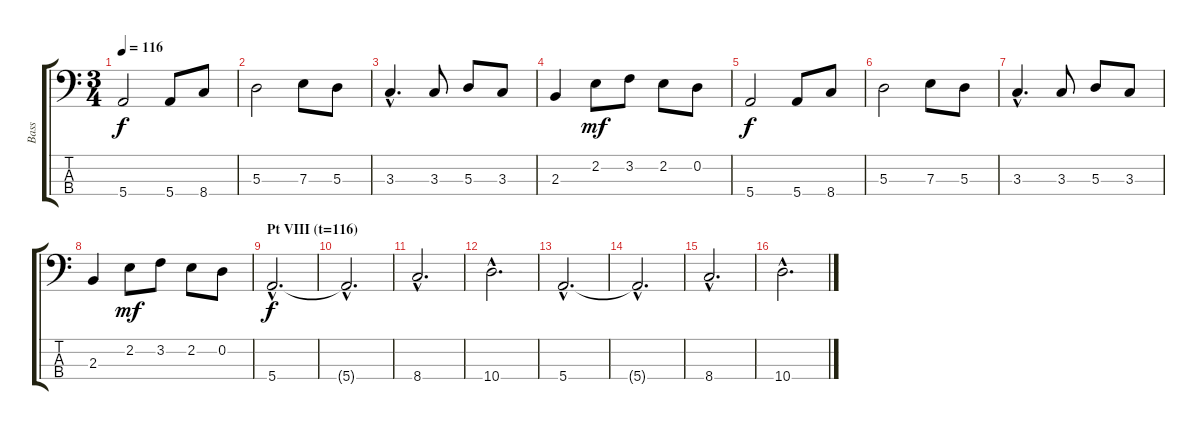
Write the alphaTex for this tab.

\track ("Bass" "Bass") {instrument acousticbass}
\staff {score tabs}
\tuning (G2 D2 A1 E1) {hide}
\ts (3 4)
\tempo 116
\clef f4
\ks c
5.4.2{dy f} 5.4.8 8.4.8 |
5.3.2 7.3.8 5.3.8 |
3.3{hac}.4{d} 3.3.8 5.3.8 3.3.8 |
2.3.4 2.2.8{dy mf} 3.2.8 2.2.8 0.2.8 |
5.4.2{dy f} 5.4.8 8.4.8 |
5.3.2 7.3.8 5.3.8 |
3.3{hac}.4{d} 3.3.8 5.3.8 3.3.8 |
2.3.4 2.2.8{dy mf} 3.2.8 2.2.8 0.2.8 |
\section ("" "Pt VIII (t=116)")
5.4{hac}.2{d dy f} |
5.4{hac t}.2{d} |
8.4{hac}.2{d} |
10.4{hac}.2{d} |
5.4{hac}.2{d} |
5.4{hac t}.2{d} |
8.4{hac}.2{d} |
10.4{hac}.2{d}
